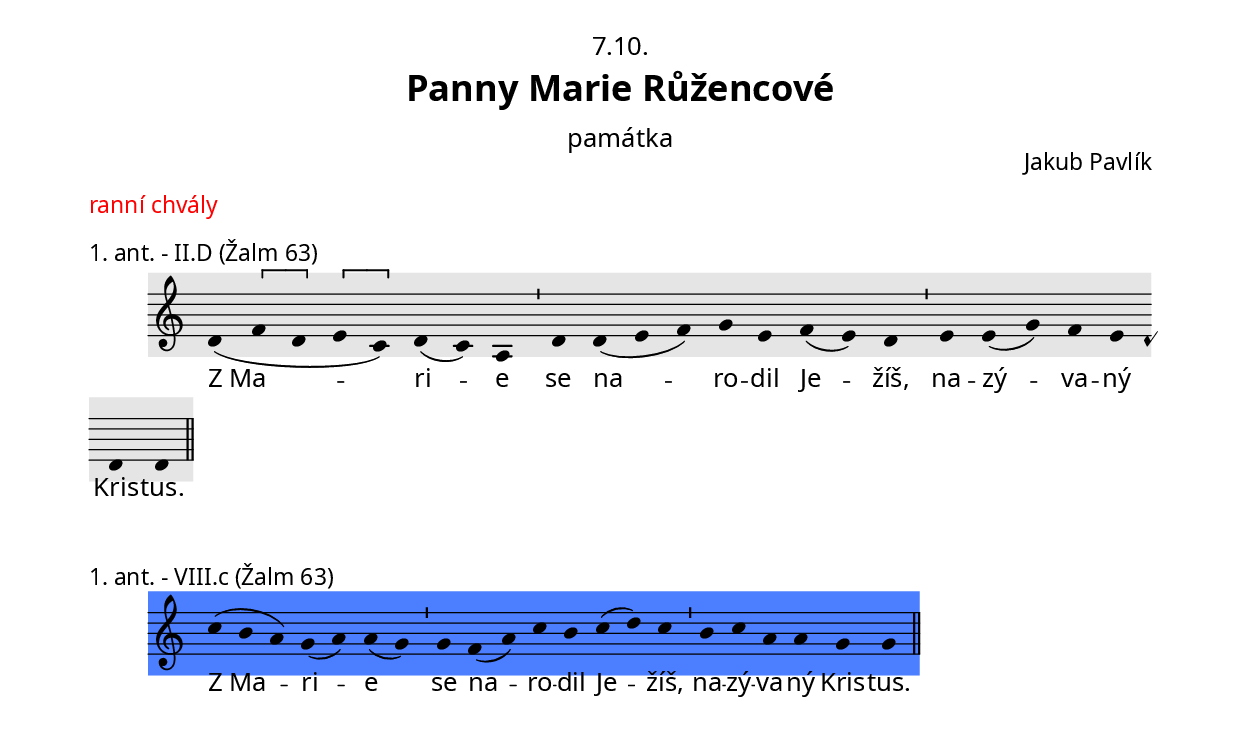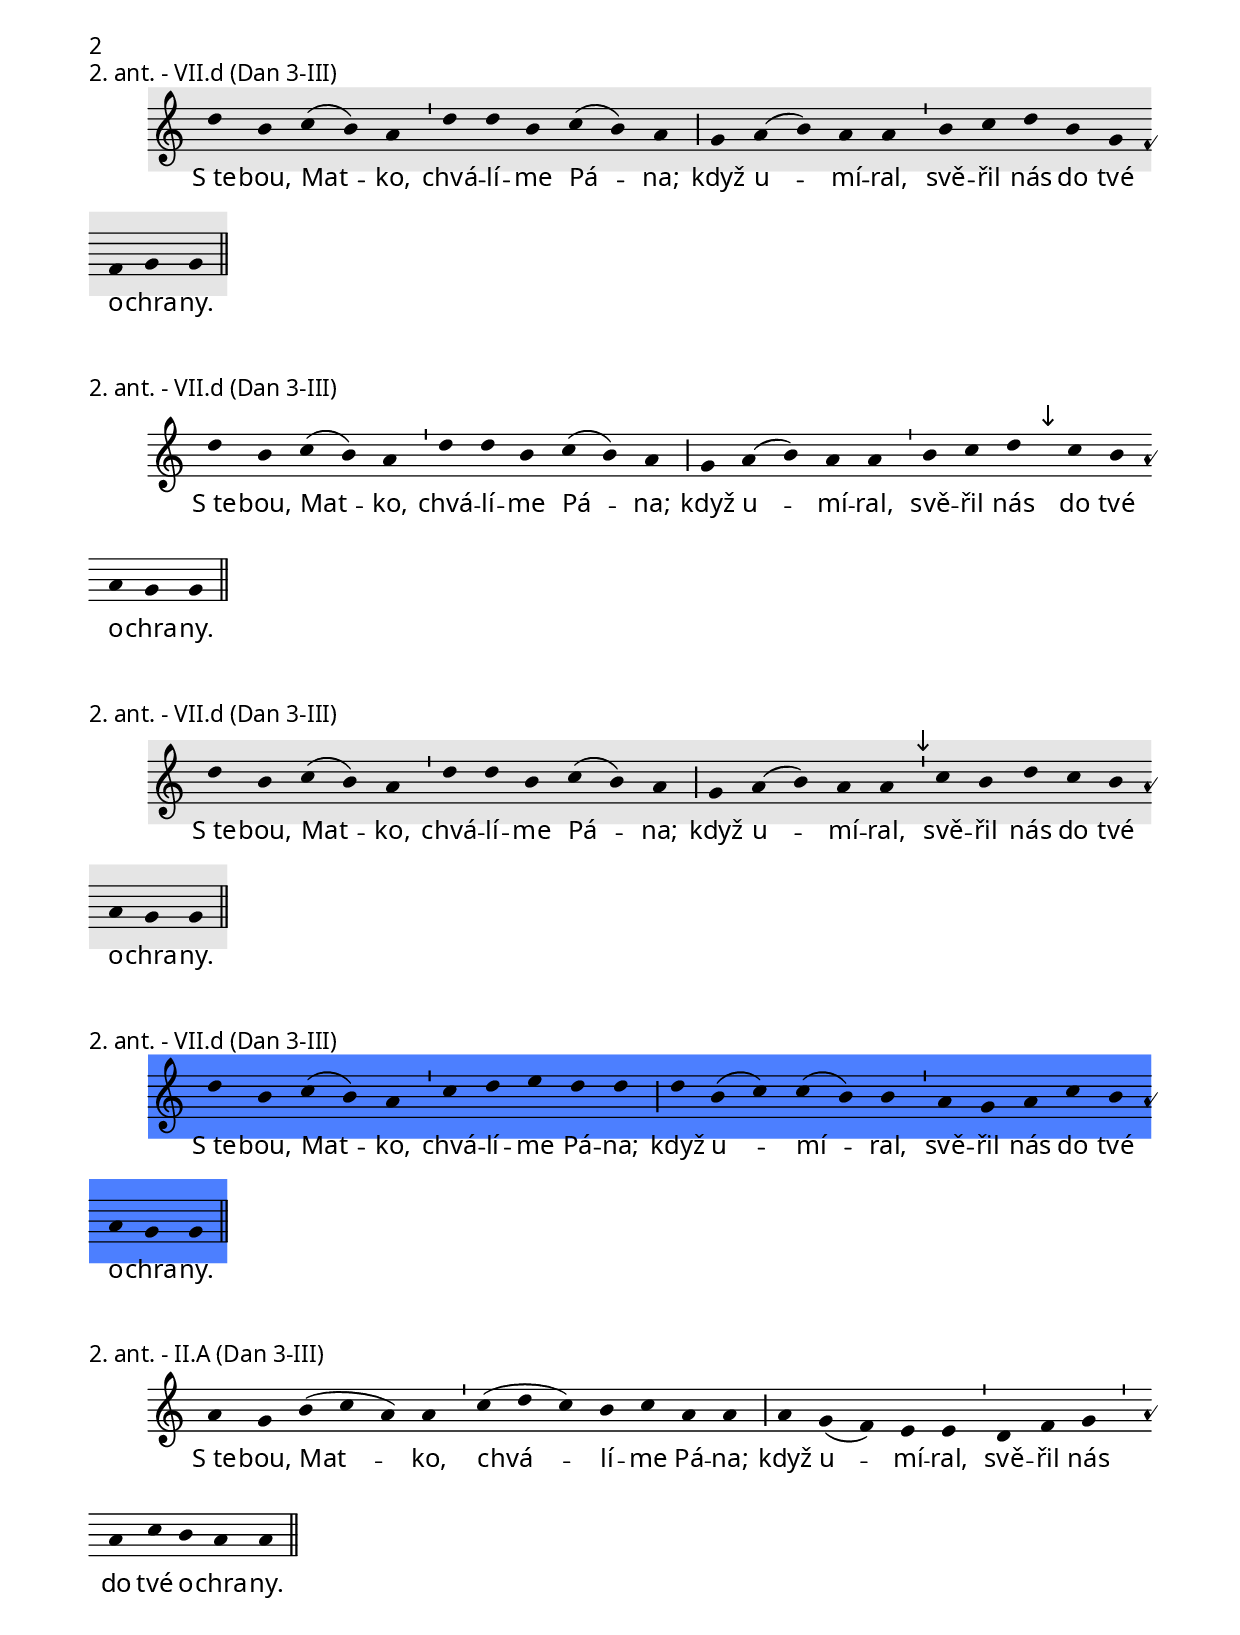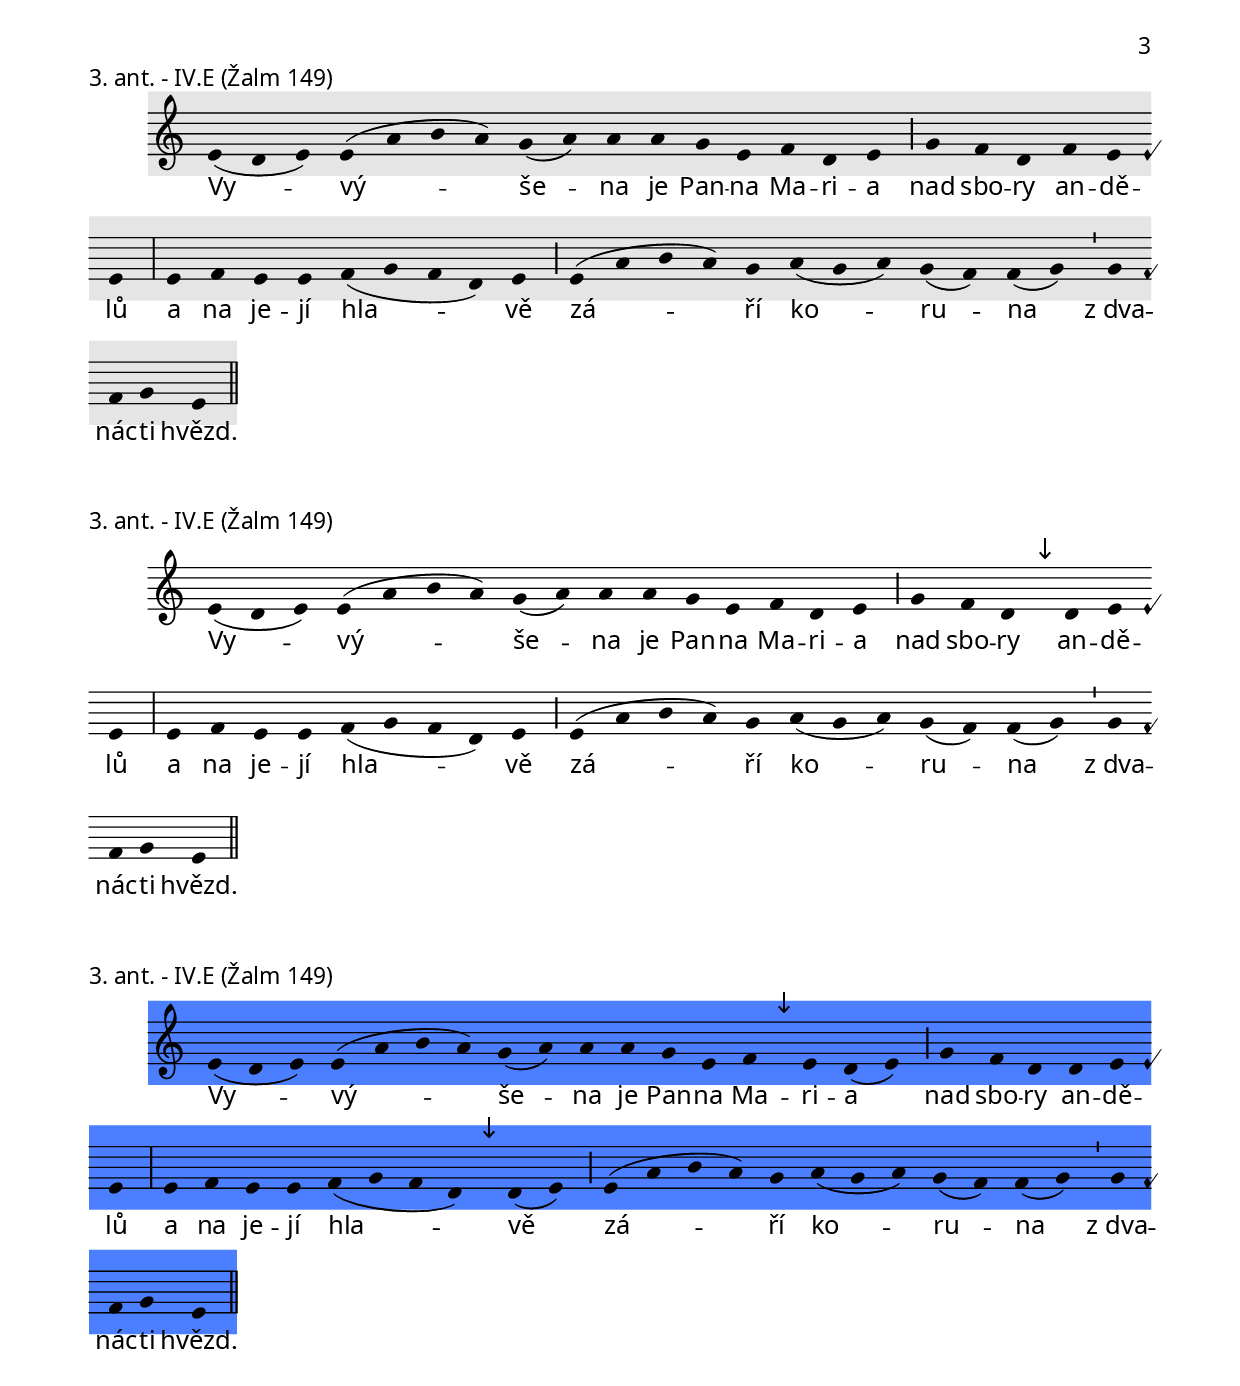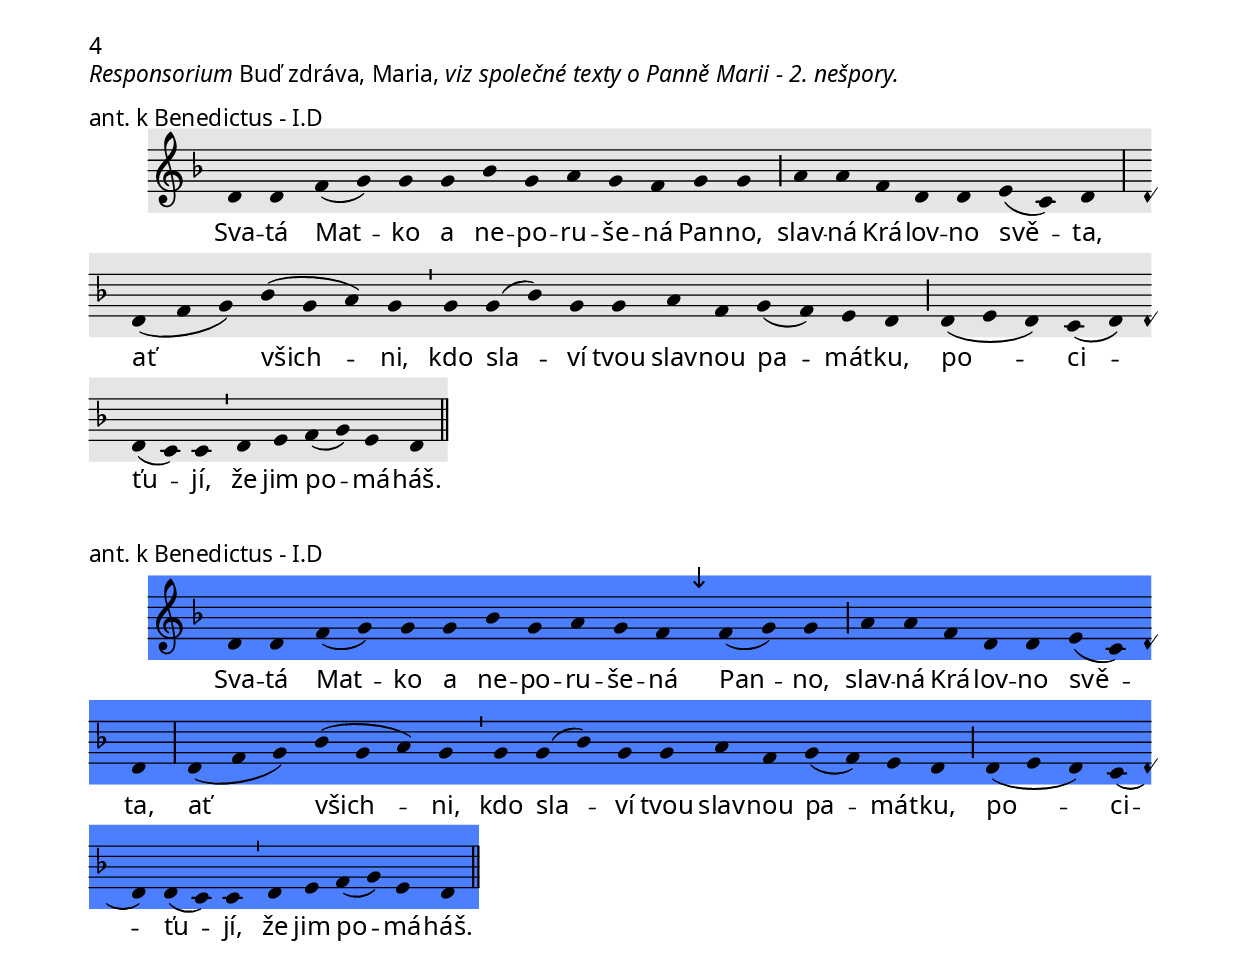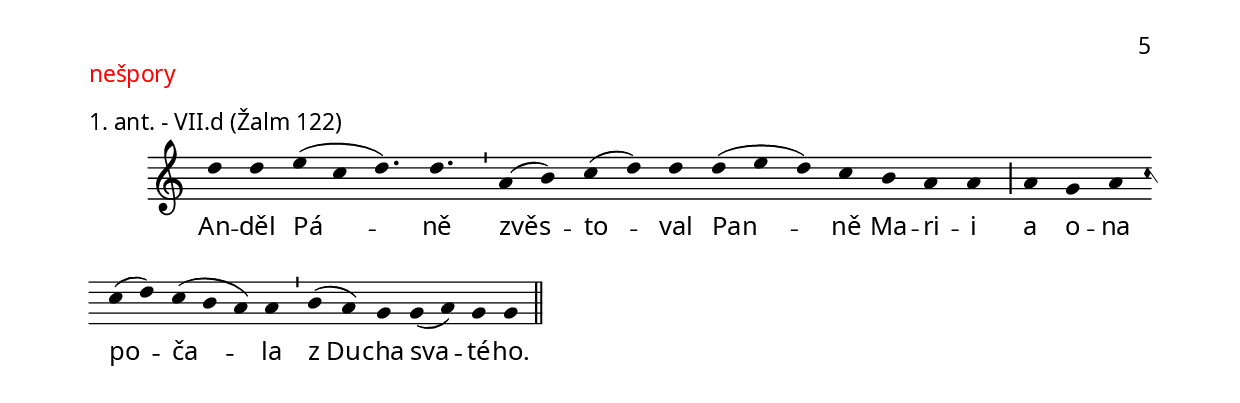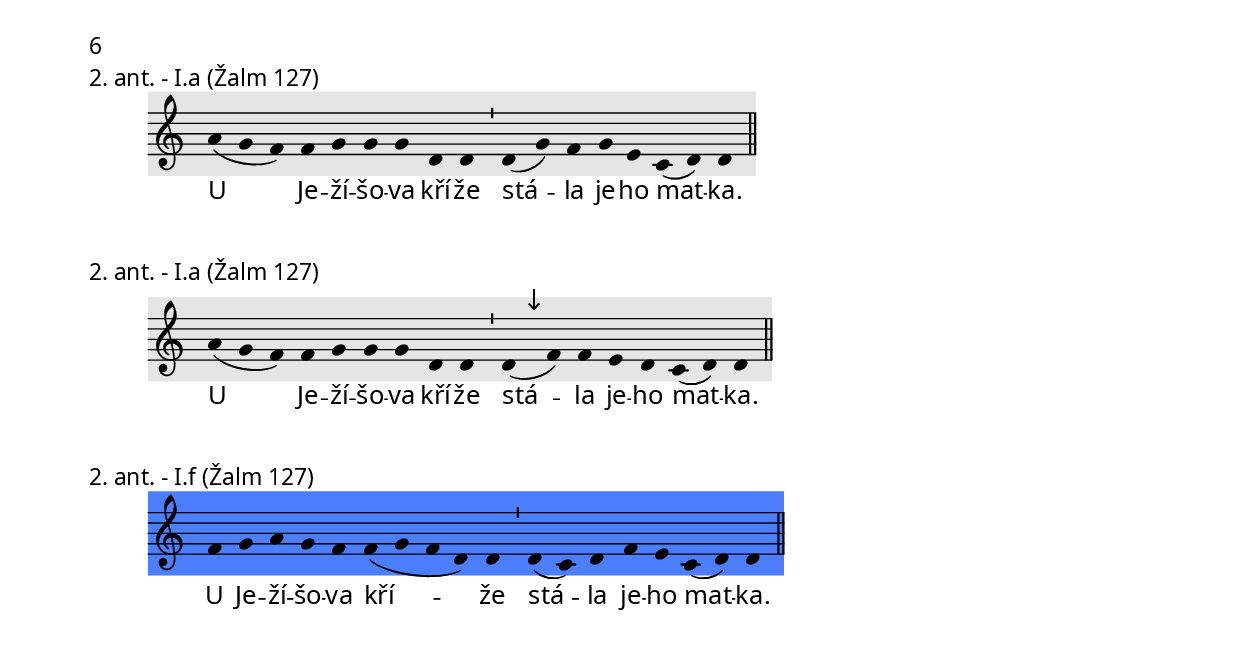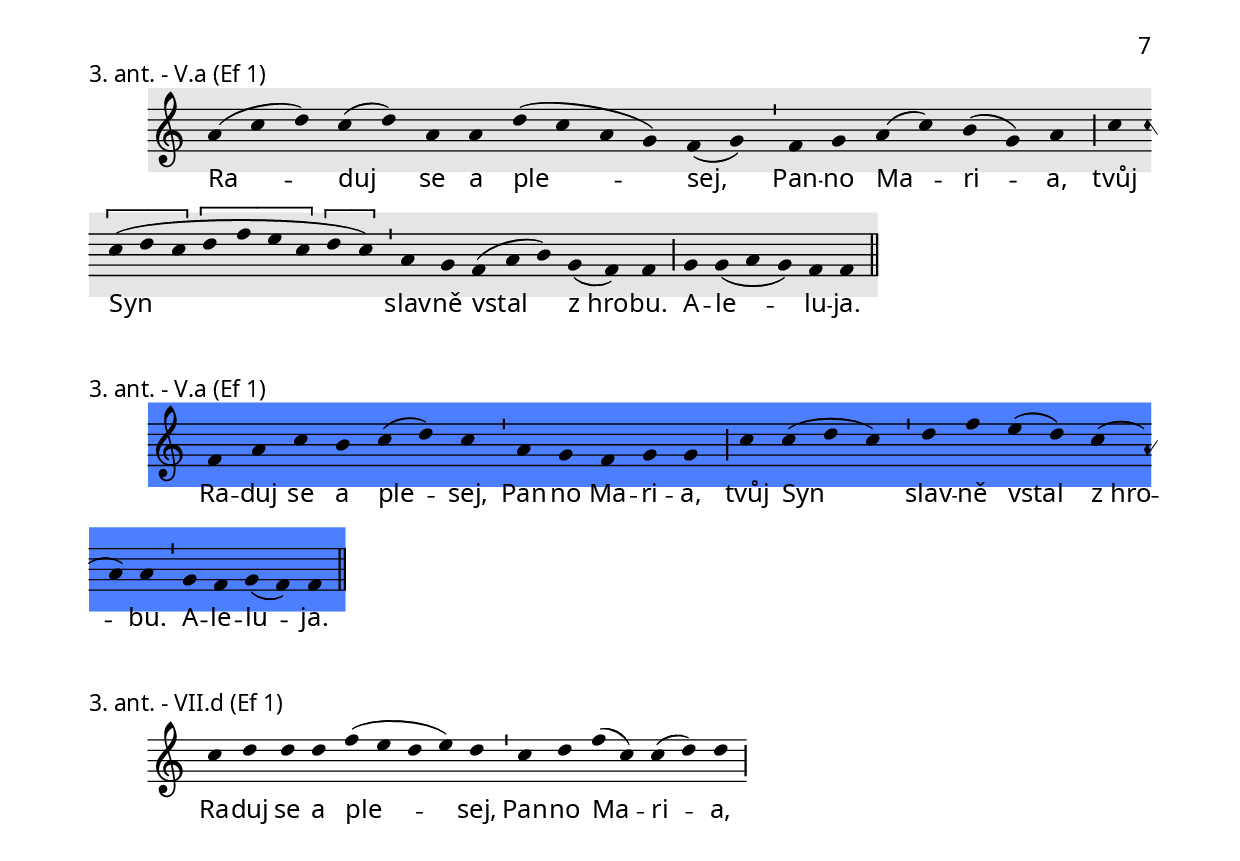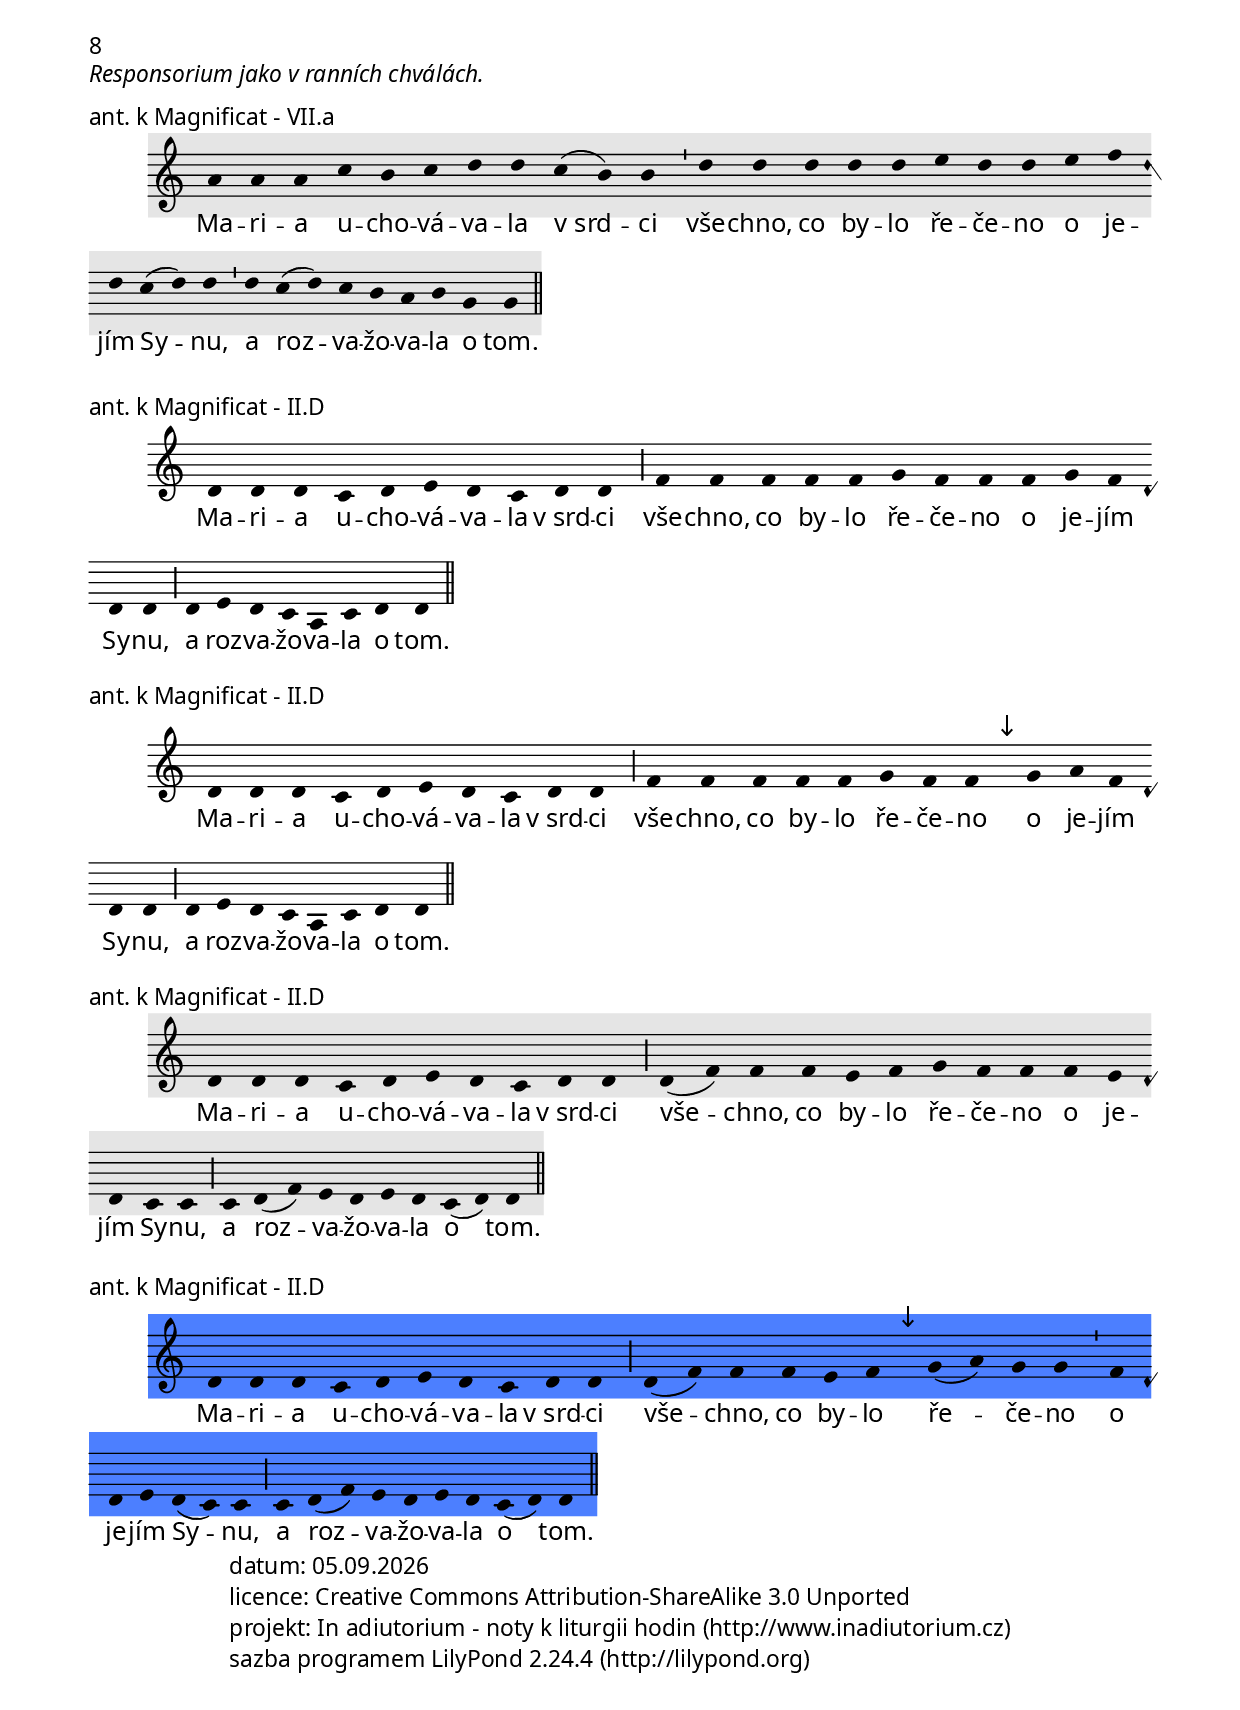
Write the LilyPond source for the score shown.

\version "2.15.40"

\include "../spolecne.ly"
\include "../dilyresponsorii.ly"

\header {
  title = \markup\titleSvatek
            "Panny Marie Růžencové"
            památka
            7.10.
  composer = "Jakub Pavlík"
}

\markup {\nadpisHodinka {"ranní chvály"}}

\score {
  \relative c' {
    \zvyraznovacSedy
    \choralniRezim
    d4( \[ f d \] \[ e c) \] d( c) a \barMin d d( e f) g e f( e) d \barMin
    e e( g) f e d d \barFinalis
  }
  \addlyrics {
    Z_Ma -- ri -- e se na -- ro -- dil Je -- žíš,
    na -- zý -- va -- ný Kris -- tus.
  }
  \header {
    quid = "1. ant."
    modus = "II"
    differentia = "D"
    psalmus = "Žalm 63"
    id = "rch-a1"
    piece = \markup {\sestavTitulek}
  }
}

\score {
  \relative c'' {
    \zvyraznovacModry
    \choralniRezim
    c4( b a) g( a) a( g) \barMin
    g f( a) c b c( d) c \barMin
    b c a a g g \barFinalis
  }
  \addlyrics {
    Z_Ma -- ri -- e
    se na -- ro -- dil Je -- žíš,
    na -- zý -- va -- ný Kris -- tus.
  }
  \header {
    quid = "1. ant."
    modus = "VIII"
    differentia = "c"
    psalmus = "Žalm 63"
    id = "rch-a1"
    piece = \markup {\sestavTitulek}
  }
}

\pageBreak

\score {
  \relative c'' {
    \zvyraznovacSedy
    \choralniRezim
    d4 b c( b) a \barMin d d b c( b) a \barMaior
    g a( b) a a \barMin b c d b g f g g \barFinalis
  }
  \addlyrics {
    S_te -- bou, Mat -- ko, chvá -- lí -- me Pá -- na;
    když u -- mí -- ral, svě -- řil nás do tvé o -- chra -- ny.
  }
  \header {
    quid = "2. ant."
    modus = "VII"
    differentia = "d"
    psalmus = "Dan 3-III"
    placet = "poslední část nezní příliš libě a nesnadno se zpívá"
    id = "rch-a2"
    piece = \markup {\sestavTitulek}
  }
}

\score {
  \relative c'' {
    \choralniRezim
    d4 b c( b) a \barMin d d b c( b) a \barMaior
    g a( b) a a \barMin b c d \mark\sipka c b a g g \barFinalis
  }
  \addlyrics {
    S_te -- bou, Mat -- ko, chvá -- lí -- me Pá -- na;
    když u -- mí -- ral, svě -- řil nás do tvé o -- chra -- ny.
  }
  \header {
    quid = "2. ant."
    modus = "VII"
    differentia = "d"
    psalmus = "Dan 3-III"
    id = "rch-a2"
    piece = \markup {\sestavTitulek}
  }
}

\score {
  \relative c'' {
    \zvyraznovacSedy
    \choralniRezim
    d4 b c( b) a \barMin d d b c( b) a \barMaior
    g a( b) a a \barMin \mark\sipka c b d c b a g g \barFinalis
  }
  \addlyrics {
    S_te -- bou, Mat -- ko, chvá -- lí -- me Pá -- na;
    když u -- mí -- ral, svě -- řil nás do tvé o -- chra -- ny.
  }
  \header {
    quid = "2. ant."
    modus = "VII"
    differentia = "d"
    psalmus = "Dan 3-III"
    id = "rch-a2"
    piece = \markup {\sestavTitulek}
  }
}

\score {
  \relative c'' {
    \zvyraznovacModry
    \choralniRezim
    d4 b c( b) a \barMin
    c d e d d \barMaior
    d b( c) c( b) b \barMin
    a g a c b a g g \barFinalis
  }
  \addlyrics {
    S_te -- bou, Mat -- ko,
    chvá -- lí -- me Pá -- na;
    když u -- mí -- ral,
    svě -- řil nás do tvé o -- chra -- ny.
  }
  \header {
    quid = "2. ant."
    modus = "VII"
    differentia = "d"
    psalmus = "Dan 3-III"
    id = "rch-a2"
    piece = \markup {\sestavTitulek}
  }
}

\score {
  \relative c'' {
    \choralniRezim
    a4 g b( c a) a \barMin
    c( d c) b c a a \barMaior
    a g( f) e e \barMin
    d f g \barMin
    a c b a a \barFinalis
  }
  \addlyrics {
    S_te -- bou, Mat -- ko,
    chvá -- lí -- me Pá -- na;
    když u -- mí -- ral,
    svě -- řil nás
    do tvé o -- chra -- ny.
  }
  \header {
    quid = "2. ant."
    modus = "II"
    differentia = "A"
    psalmus = "Dan 3-III"
    id = "rch-a2"
    piece = \markup {\sestavTitulek}
  }
}

\pageBreak

\score {
  \relative c' {
    \zvyraznovacSedy
    \choralniRezim
    e4( d e) e( a b a) g( a) a a g e f d e \barMaior
    g f d f e e \barMax
    e f e e f( g f d) e \barMaior
    e( a b a) g a( g a) g( f) f( g) \barMin g f g e \barFinalis
  }
  \addlyrics {
    Vy -- vý -- še -- na je Pan -- na Ma -- ri -- a
    nad sbo -- ry an -- dě -- lů
    a na je -- jí hla -- vě
    zá -- ří ko -- ru -- na
    z_dva -- nác -- ti hvězd.
  }
  \header {
    quid = "3. ant."
    modus = "IV"
    differentia = "E"
    psalmus = "Žalm 149"
    placet = "_andělů_ lépe d e e"
    id = "rch-a3"
    piece = \markup {\sestavTitulek}
  }
}

\score {
  \relative c' {
    \choralniRezim
    e4( d e) e( a b a) g( a) a a g e f d e \barMaior
    g f d \mark\sipka d e e \barMax
    e f e e f( g f d) e \barMaior
    e( a b a) g a( g a) g( f) f( g) \barMin g f g e \barFinalis
  }
  \addlyrics {
    Vy -- vý -- še -- na je Pan -- na Ma -- ri -- a
    nad sbo -- ry an -- dě -- lů
    a na je -- jí hla -- vě
    zá -- ří ko -- ru -- na
    z_dva -- nác -- ti hvězd.
  }
  \header {
    quid = "3. ant."
    modus = "IV"
    differentia = "E"
    psalmus = "Žalm 149"
    id = "rch-a3"
    piece = \markup {\sestavTitulek}
  }
}

\score {
  \relative c' {
    \zvyraznovacModry
    \choralniRezim
    e4( d e) e( a b a) g( a) a a g e f \mark\sipka e d( e) \barMaior
    g f d d e e \barMax
    e f e e f( g f d) \mark\sipka d( e) \barMaior
    e( a b a) g a( g a) g( f) f( g) \barMin g f g e \barFinalis
  }
  \addlyrics {
    Vy -- vý -- še -- na je Pan -- na Ma -- ri -- a
    nad sbo -- ry an -- dě -- lů
    a na je -- jí hla -- vě
    zá -- ří ko -- ru -- na
    z_dva -- nác -- ti hvězd.
  }
  \header {
    quid = "3. ant."
    modus = "IV"
    differentia = "E"
    psalmus = "Žalm 149"
    id = "rch-a3"
    piece = \markup {\sestavTitulek}
  }
}

\pageBreak

\markup\italic{Responsorium \upright{Buď zdráva, Maria,} viz společné texty o Panně Marii - 2. nešpory.}

\score {
  \relative c' {
    \zvyraznovacSedy
    \choralniRezim
    \key f \major
    d4 d f( g) g g bes g a g f g g \barMaior
    a a f d d e( c) d \barMax
    d( f g) bes( g a) g \barMin g g( bes) g g a f g( f) e d \barMaior
    d( e d) c( d) d( c) c \barMin d e f( g) e d \barFinalis
  }
  \addlyrics {
    Sva -- tá Mat -- ko a ne -- po -- ru -- še -- ná Pan -- no,
    slav -- ná Krá -- lov -- no svě -- ta,
    ať všich -- ni, kdo sla -- ví tvou slav -- nou pa -- mát -- ku,
    po -- ci -- ťu -- jí, že jim po -- má -- háš.
  }
  \header {
    quid = "ant. k Benedictus"
    modus = "I"
    differentia = "D"
    psalmus = ""
    placet = "_Panno_ fg g"
    id = "rch-aben"
    piece = \markup {\sestavTitulekBezZalmu}
  }
}

\score {
  \relative c' {
    \zvyraznovacModry
    \choralniRezim
    \key f \major
    d4 d f( g) g g bes g a g f \mark\sipka f( g) g \barMaior
    a a f d d e( c) d \barMax
    d( f g) bes( g a) g \barMin g g( bes) g g a f g( f) e d \barMaior
    d( e d) c( d) d( c) c \barMin d e f( g) e d \barFinalis
  }
  \addlyrics {
    Sva -- tá Mat -- ko a ne -- po -- ru -- še -- ná Pan -- no,
    slav -- ná Krá -- lov -- no svě -- ta,
    ať všich -- ni, kdo sla -- ví tvou slav -- nou pa -- mát -- ku,
    po -- ci -- ťu -- jí, že jim po -- má -- háš.
  }
  \header {
    quid = "ant. k Benedictus"
    modus = "I"
    differentia = "D"
    psalmus = ""
    id = "rch-aben"
    piece = \markup {\sestavTitulekBezZalmu}
  }
}

\pageBreak

\markup {\nadpisHodinka {"nešpory"}}

\score {
  \relative c'' {
    \choralniRezim
    d4 d e( c d4.) d \barMin a4( b) c( d) d d( e d) c b a a \barMaior
    a g a c( d) c( b a) a \barMin b( a) g g( a) g g \barFinalis
  }
  \addlyrics {
    An -- děl Pá -- ně zvěs -- to -- val Pan -- ně Ma -- ri -- i
    a o -- na po -- ča -- la z_Du -- cha sva -- té -- ho.
  }
  \header {
    quid = "1. ant."
    modus = "VII"
    differentia = "d"
    psalmus = "Žalm 122"
    id = "ne-a1"
    fial = "fial://sanktoral/0325zvestovanipane.ly#2ne-a1?-aleluja"
    piece = \markup {\sestavTitulek}
  }
}

\pageBreak

\score {
  \relative c'' {
    \zvyraznovacSedy
    \choralniRezim
    a4( g f) f g g g d d \barMin
    % neni to uplne snadne zazpivat!
    d( g) f g e c( d) d \barFinalis
  }
  \addlyrics {
    U Je -- ží -- šo -- va kří -- že
    stá -- la je -- ho mat -- ka.
  }
  \header {
    quid = "2. ant."
    modus = "I"
    differentia = "a"
    psalmus = "Žalm 127"
    placet = "blbá"
    id = "ne-a2"
    piece = \markup {\sestavTitulek}
  }
}

\score {
  \relative c'' {
    \zvyraznovacSedy
    \choralniRezim
    a4( g f) f g g g d d \barMin
    d( \mark\sipka f) f e d c( d) d \barFinalis
  }
  \addlyrics {
    U Je -- ží -- šo -- va kří -- že
    stá -- la je -- ho mat -- ka.
  }
  \header {
    quid = "2. ant."
    modus = "I"
    differentia = "a"
    psalmus = "Žalm 127"
    id = "ne-a2"
    piece = \markup {\sestavTitulek}
  }
}

\score {
  \relative c' {
    \zvyraznovacModry
    \choralniRezim
    f4 g a g f f( g f d) d \barMin
    d( c) d f e c( d) d \barFinalis
  }
  \addlyrics {
    U Je -- ží -- šo -- va kří -- že
    stá -- la je -- ho mat -- ka.
  }
  \header {
    quid = "2. ant."
    modus = "I"
    differentia = "f"
    psalmus = "Žalm 127"
    id = "ne-a2"
    piece = \markup {\sestavTitulek}
  }
}

\pageBreak

\score {
  \relative c'' {
    \zvyraznovacSedy
    \choralniRezim
    a4( c d) c( d) a a d( c a g) f( g) \barMin f g a( c) b( g) a \barMaior
    c \[ c( d c \] \[ d f e c \] \[ d c) \] \barMin
    a g f( a b) g( f) f \barMaior
    g g( a g) f f \barFinalis
  }
  \addlyrics {
    Ra -- duj se a ple -- sej, Pan -- no Ma -- ri -- a,
    tvůj Syn
    slav -- ně vstal z_hro -- bu.
    A -- le -- lu -- ja.
  }
  \header {
    quid = "3. ant."
    modus = "V"
    differentia = "a"
    psalmus = "Ef 1"
    placet = "_slavně_ a dál je hrůza, zbytek nic moc"
    id = "ne-a3"
    piece = \markup {\sestavTitulek}
  }
}

\score {
  \relative c' {
    \zvyraznovacModry
    \choralniRezim
    f4 a c b c( d) c \barMin
    a g f g g \barMaior
    c c( d c) \barMin
    d f e( d) c( a) a \barMin
    g f g( f) f \barFinalis
  }
  \addlyrics {
    Ra -- duj se a ple -- sej,
    Pan -- no Ma -- ri -- a,
    tvůj Syn
    slav -- ně vstal z_hro -- bu.
    A -- le -- lu -- ja.
  }
  \header {
    quid = "3. ant."
    modus = "V"
    differentia = "a"
    psalmus = "Ef 1"
    id = "ne-a3"
    piece = \markup {\sestavTitulek}
  }
}

\score {
  \relative c'' {
    \choralniRezim
    c4 d d d f( e d e) d \barMin
    c d f( c) c( d) d \barMaior
  }
  \addlyrics {
    Ra -- duj se a ple -- sej,
    Pan -- no Ma -- ri -- a,
    tvůj Syn
    slav -- ně vstal z_hro -- bu.
    A -- le -- lu -- ja.
  }
  \header {
    quid = "3. ant."
    modus = "VII"
    differentia = "d"
    psalmus = "Ef 1"
    id = "ne-a3"
    piece = \markup {\sestavTitulek}
  }
}

\pageBreak

\markup\italic{Responsorium jako v ranních chválách.}

\score {
  \relative c'' {
    \zvyraznovacSedy
    \choralniRezim
    a4 a a c b c d d c( b) b \barMin
    d d d d d e d d e f d c( d) d \barMin
    d c( d) c b a b g g \barFinalis
  }
  \addlyrics {
    Ma -- ri -- a u -- cho -- vá -- va -- la v_srd -- ci
    vše -- chno, co by -- lo ře -- če -- no o je -- jím Sy -- nu,
    a roz -- va -- žo -- va -- la o tom.
  }
  \header {
    quid = "ant. k Magnificat"
    modus = "VII"
    differentia = "a"
    psalmus = ""
    fial = "vanoce_narozenipane.ly#vden-asexta?upraveno"
    placet = "předělat s méně křečovitým lpěním na vzorové antifoně"
    id = "ne-amag"
    piece = \markup {\sestavTitulekBezZalmu}
  }
}

\score {
  \relative c' {
    \choralniRezim
    d4 d d c d e d c d d \barMaior
    f f f f f g f f f g f d d \barMaior
    d e d c a c d d  \barFinalis
  }
  \addlyrics {
    Ma -- ri -- a u -- cho -- vá -- va -- la v_srd -- ci
    vše -- chno, co by -- lo ře -- če -- no o je -- jím Sy -- nu,
    a roz -- va -- žo -- va -- la o tom.
  }
  \header {
    quid = "ant. k Magnificat"
    modus = "II"
    differentia = "D"
    psalmus = ""
    fial = "vanoce_narozenipane.ly#vden-asexta?upraveno"
    id = "ne-amag"
    piece = \markup {\sestavTitulekBezZalmu}
  }
}

\score {
  \relative c' {
    \choralniRezim
    d4 d d c d e d c d d \barMaior
    f f f f f g f f \mark\sipka g a f d d \barMaior
    d e d c a c d d  \barFinalis
  }
  \addlyrics {
    Ma -- ri -- a u -- cho -- vá -- va -- la v_srd -- ci
    vše -- chno, co by -- lo ře -- če -- no o je -- jím Sy -- nu,
    a roz -- va -- žo -- va -- la o tom.
  }
  \header {
    quid = "ant. k Magnificat"
    modus = "II"
    differentia = "D"
    psalmus = ""
    fial = "vanoce_narozenipane.ly#vden-asexta?upraveno"
    id = "ne-amag"
    piece = \markup {\sestavTitulekBezZalmu}
  }
}

\score {
  \relative c' {
    \zvyraznovacSedy
    \choralniRezim
    d4 d d c d e d c d d \barMaior
    d( f) f f e f g f f f e d c c \barMaior
    c d( f) e d e d c( d) d  \barFinalis
  }
  \addlyrics {
    Ma -- ri -- a u -- cho -- vá -- va -- la v_srd -- ci
    vše -- chno, co by -- lo ře -- če -- no o je -- jím Sy -- nu,
    a roz -- va -- žo -- va -- la o tom.
  }
  \header {
    quid = "ant. k Magnificat"
    modus = "II"
    differentia = "D"
    psalmus = ""
    fial = "vanoce_narozenipane.ly#vden-asexta?zacatek"
    id = "ne-amag"
    piece = \markup {\sestavTitulekBezZalmu}
  }
}

\score {
  \relative c' {
    \zvyraznovacModry
    \choralniRezim
    d4 d d c d e d c d d \barMaior
    d( f) f f e f \mark\sipka g( a) g g \barMin
    f d e d( c) c \barMaior
    c d( f) e d e d c( d) d  \barFinalis
  }
  \addlyrics {
    Ma -- ri -- a u -- cho -- vá -- va -- la v_srd -- ci
    vše -- chno, co by -- lo ře -- če -- no
    o je -- jím Sy -- nu,
    a roz -- va -- žo -- va -- la o tom.
  }
  \header {
    quid = "ant. k Magnificat"
    modus = "II"
    differentia = "D"
    psalmus = ""
    fial = "vanoce_narozenipane.ly#vden-asexta?zacatek"
    id = "ne-amag"
    piece = \markup {\sestavTitulekBezZalmu}
  }
}

